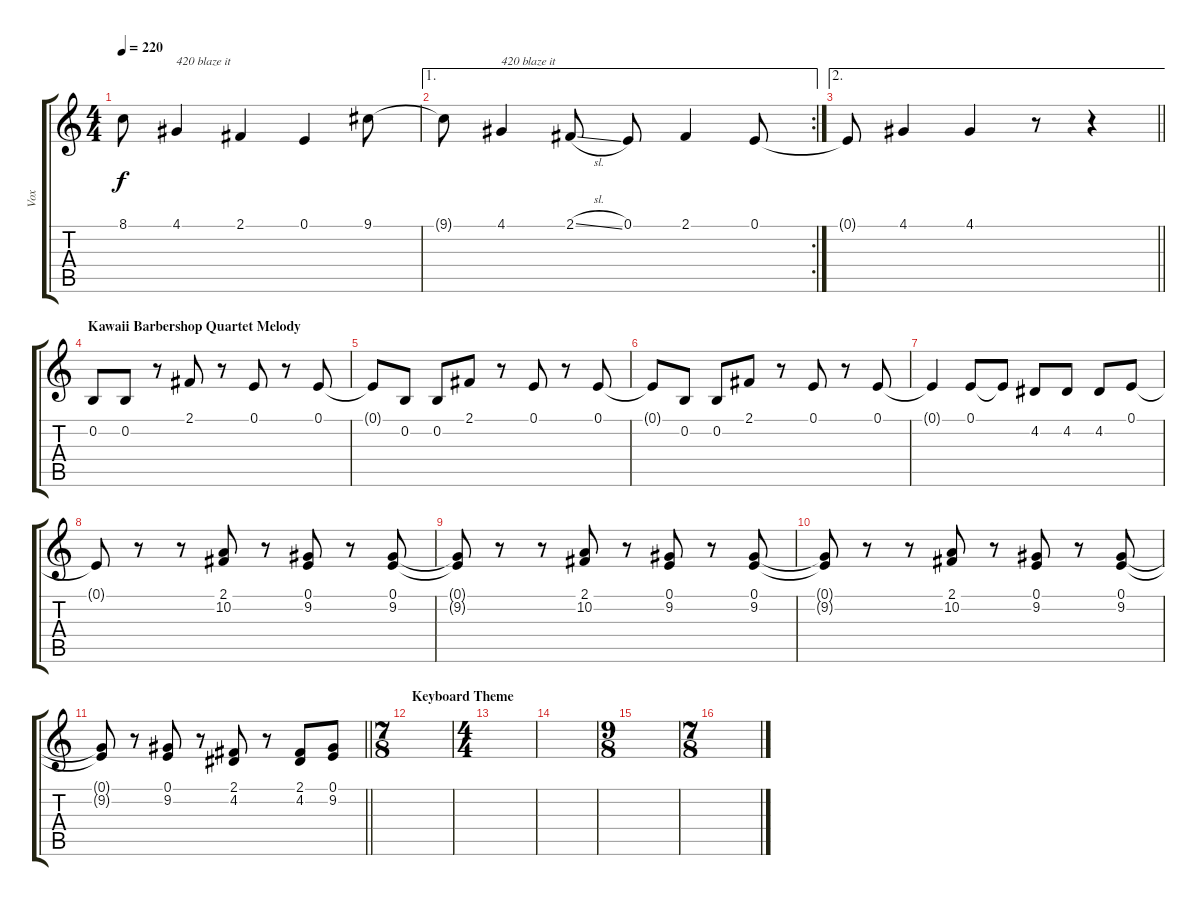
\track ("Vox" "Vox") {instrument acousticgrandpiano}
\staff {score tabs}
\tuning (E4 B3 G3 D3 A2 E2) {hide}
\ts (4 4)
\tempo 220
\clef g2
\ks c
8.1{t}.8{dy f} 4.1.4{txt "420 blaze it"} 2.1.4 0.1.4 9.1.8 |
\ae 1
\rc 2
9.1{t}.8 4.1.4{txt "420 blaze it"} 2.1{sl}.8 0.1.8 2.1.4 0.1.8 |
\ae 2
\barLineRight lightlight
0.1{t}.8 4.1.4 4.1.4 r.8 r.4 |
\section ("" "Kawaii Barbershop Quartet Melody")
0.2.8 0.2.8 r.8 2.1.8 r.8 0.1.8 r.8 0.1.8 |
0.1{t}.8 0.2.8 0.2.8 2.1.8 r.8 0.1.8 r.8 0.1.8 |
0.1{t}.8 0.2.8 0.2.8 2.1.8 r.8 0.1.8 r.8 0.1.8 |
0.1{t}.4 0.1.8 0.1{t}.8 4.2.8 4.2.8 4.2.8 0.1.8 |
0.1{t}.8 r.8 r.8 (2.1 10.2).8 r.8 (0.1 9.2).8 r.8 (0.1 9.2).8 |
(0.1{t} 9.2{t}).8 r.8 r.8 (2.1 10.2).8 r.8 (0.1 9.2).8 r.8 (0.1 9.2).8 |
(0.1{t} 9.2{t}).8 r.8 r.8 (2.1 10.2).8 r.8 (0.1 9.2).8 r.8 (0.1 9.2).8 |
\barLineRight lightlight
(0.1{t} 9.2{t}).8 r.8 (0.1 9.2).8 r.8 (2.1 4.2).8 r.8 (2.1 4.2).8 (0.1 9.2).8 |
\ts (7 8)
\section ("" "Keyboard Theme")
|
\ts (4 4)
|
|
\ts (9 8)
|
\ts (7 8)
